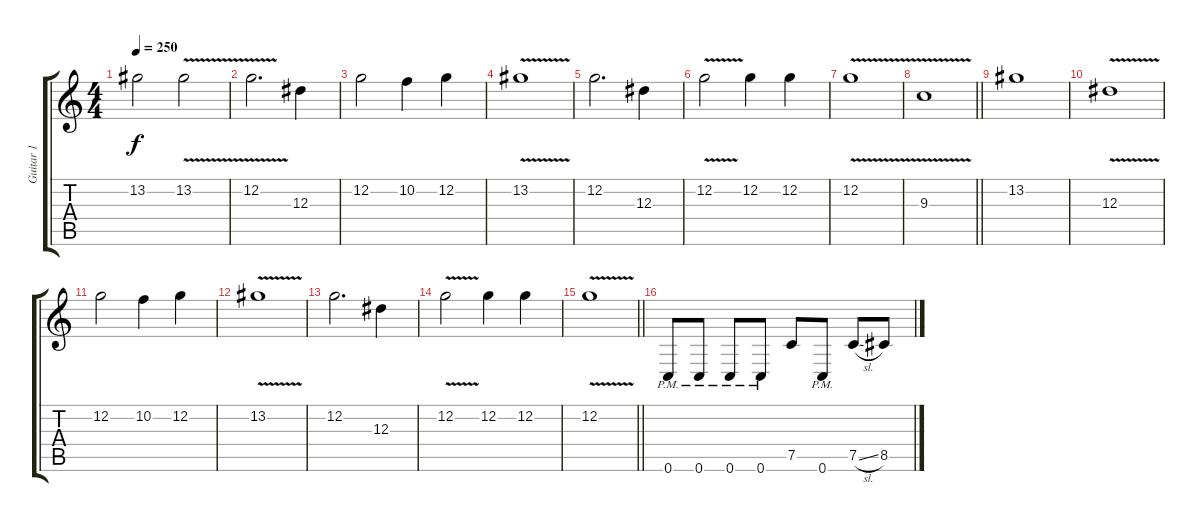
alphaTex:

\track ("Guitar 1" "Guitar 1") {instrument distortionguitar}
\staff {score tabs}
\tuning (C4 G3 Eb3 Bb2 F2 C2) {hide}
\ts (4 4)
\tempo 250
\clef g2
\ks c
13.2.2{dy f} 13.2{v}.2 |
12.2{v}.2{d} 12.3.4 |
12.2.2 10.2.4 12.2.4 |
13.2{v}.1 |
12.2.2{d} 12.3.4 |
12.2{v}.2 12.2.4 12.2.4 |
12.2{v}.1 |
\barLineRight lightlight
9.3{v}.1 |
13.2.1 |
12.3{v}.1 |
12.2.2 10.2.4 12.2.4 |
13.2{v}.1 |
12.2.2{d} 12.3.4 |
12.2{v}.2 12.2.4 12.2.4 |
\barLineRight lightlight
12.2{v}.1 |
0.6{pm}.8 0.6{pm}.8 0.6{pm}.8 0.6{pm}.8 7.5.8 0.6{pm}.8 7.5{sl}.8 8.5.8
